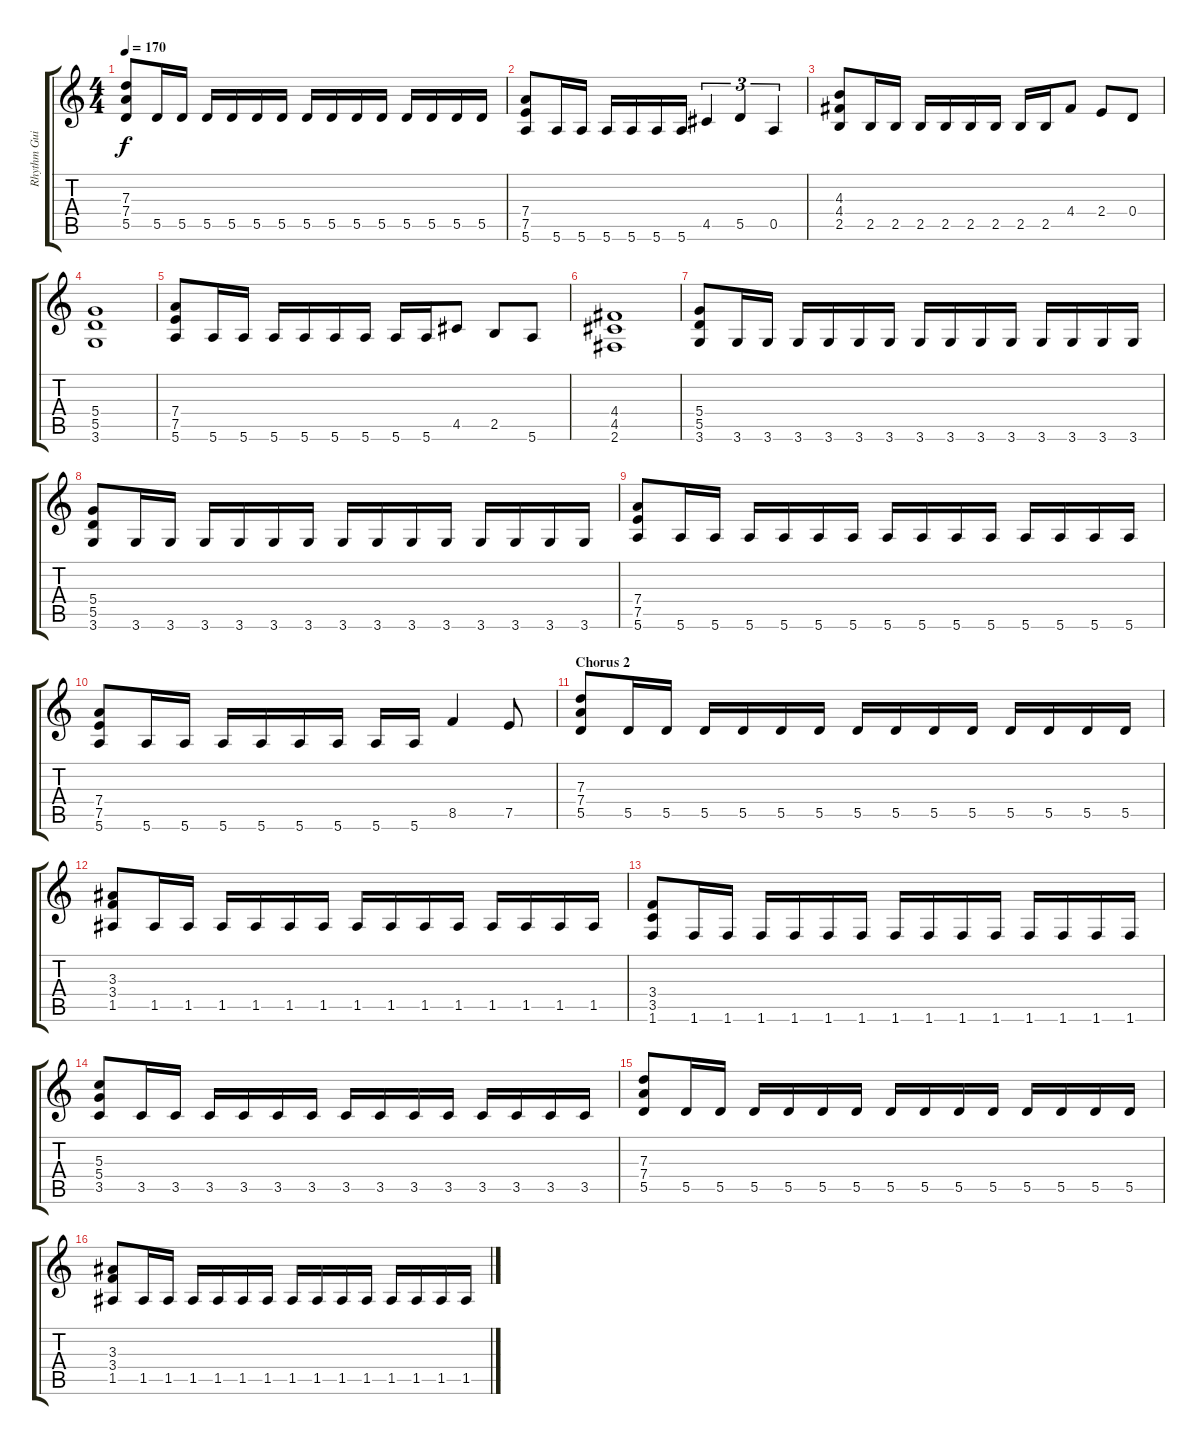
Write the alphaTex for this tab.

\track ("Rhythm Guitar 2" "Rhythm Gui") {instrument overdrivenguitar}
\staff {score tabs}
\tuning (E4 B3 G3 D3 A2 E2) {hide}
\ts (4 4)
\tempo 170
\clef g2
\ks c
(7.3 7.4 5.5).8{dy f} 5.5.16 5.5.16 5.5.16 5.5.16 5.5.16 5.5.16 5.5.16 5.5.16 5.5.16 5.5.16 5.5.16 5.5.16 5.5.16 5.5.16 |
(7.4 7.5 5.6).8 5.6.16 5.6.16 5.6.16 5.6.16 5.6.16 5.6.16 4.5.4{tu (3 2)} 5.5.4{tu (3 2)} 0.5.4{tu (3 2)} |
(4.3 4.4 2.5).8 2.5.16 2.5.16 2.5.16 2.5.16 2.5.16 2.5.16 2.5.16 2.5.16 4.4.8 2.4.8 0.4.8 |
(5.4 5.5 3.6).1 |
(7.4 7.5 5.6).8 5.6.16 5.6.16 5.6.16 5.6.16 5.6.16 5.6.16 5.6.16 5.6.16 4.5.8 2.5.8 5.6.8 |
(4.4 4.5 2.6).1 |
(5.4 5.5 3.6).8 3.6.16 3.6.16 3.6.16 3.6.16 3.6.16 3.6.16 3.6.16 3.6.16 3.6.16 3.6.16 3.6.16 3.6.16 3.6.16 3.6.16 |
(5.4 5.5 3.6).8 3.6.16 3.6.16 3.6.16 3.6.16 3.6.16 3.6.16 3.6.16 3.6.16 3.6.16 3.6.16 3.6.16 3.6.16 3.6.16 3.6.16 |
(7.4 7.5 5.6).8 5.6.16 5.6.16 5.6.16 5.6.16 5.6.16 5.6.16 5.6.16 5.6.16 5.6.16 5.6.16 5.6.16 5.6.16 5.6.16 5.6.16 |
(7.4 7.5 5.6).8 5.6.16 5.6.16 5.6.16 5.6.16 5.6.16 5.6.16 5.6.16 5.6.16 8.5.4 7.5.8 |
\section ("" "Chorus 2")
(7.3 7.4 5.5).8 5.5.16 5.5.16 5.5.16 5.5.16 5.5.16 5.5.16 5.5.16 5.5.16 5.5.16 5.5.16 5.5.16 5.5.16 5.5.16 5.5.16 |
(3.3 3.4 1.5).8 1.5.16 1.5.16 1.5.16 1.5.16 1.5.16 1.5.16 1.5.16 1.5.16 1.5.16 1.5.16 1.5.16 1.5.16 1.5.16 1.5.16 |
(3.4 3.5 1.6).8 1.6.16 1.6.16 1.6.16 1.6.16 1.6.16 1.6.16 1.6.16 1.6.16 1.6.16 1.6.16 1.6.16 1.6.16 1.6.16 1.6.16 |
(5.3 5.4 3.5).8 3.5.16 3.5.16 3.5.16 3.5.16 3.5.16 3.5.16 3.5.16 3.5.16 3.5.16 3.5.16 3.5.16 3.5.16 3.5.16 3.5.16 |
(7.3 7.4 5.5).8 5.5.16 5.5.16 5.5.16 5.5.16 5.5.16 5.5.16 5.5.16 5.5.16 5.5.16 5.5.16 5.5.16 5.5.16 5.5.16 5.5.16 |
(3.3 3.4 1.5).8 1.5.16 1.5.16 1.5.16 1.5.16 1.5.16 1.5.16 1.5.16 1.5.16 1.5.16 1.5.16 1.5.16 1.5.16 1.5.16 1.5.16
